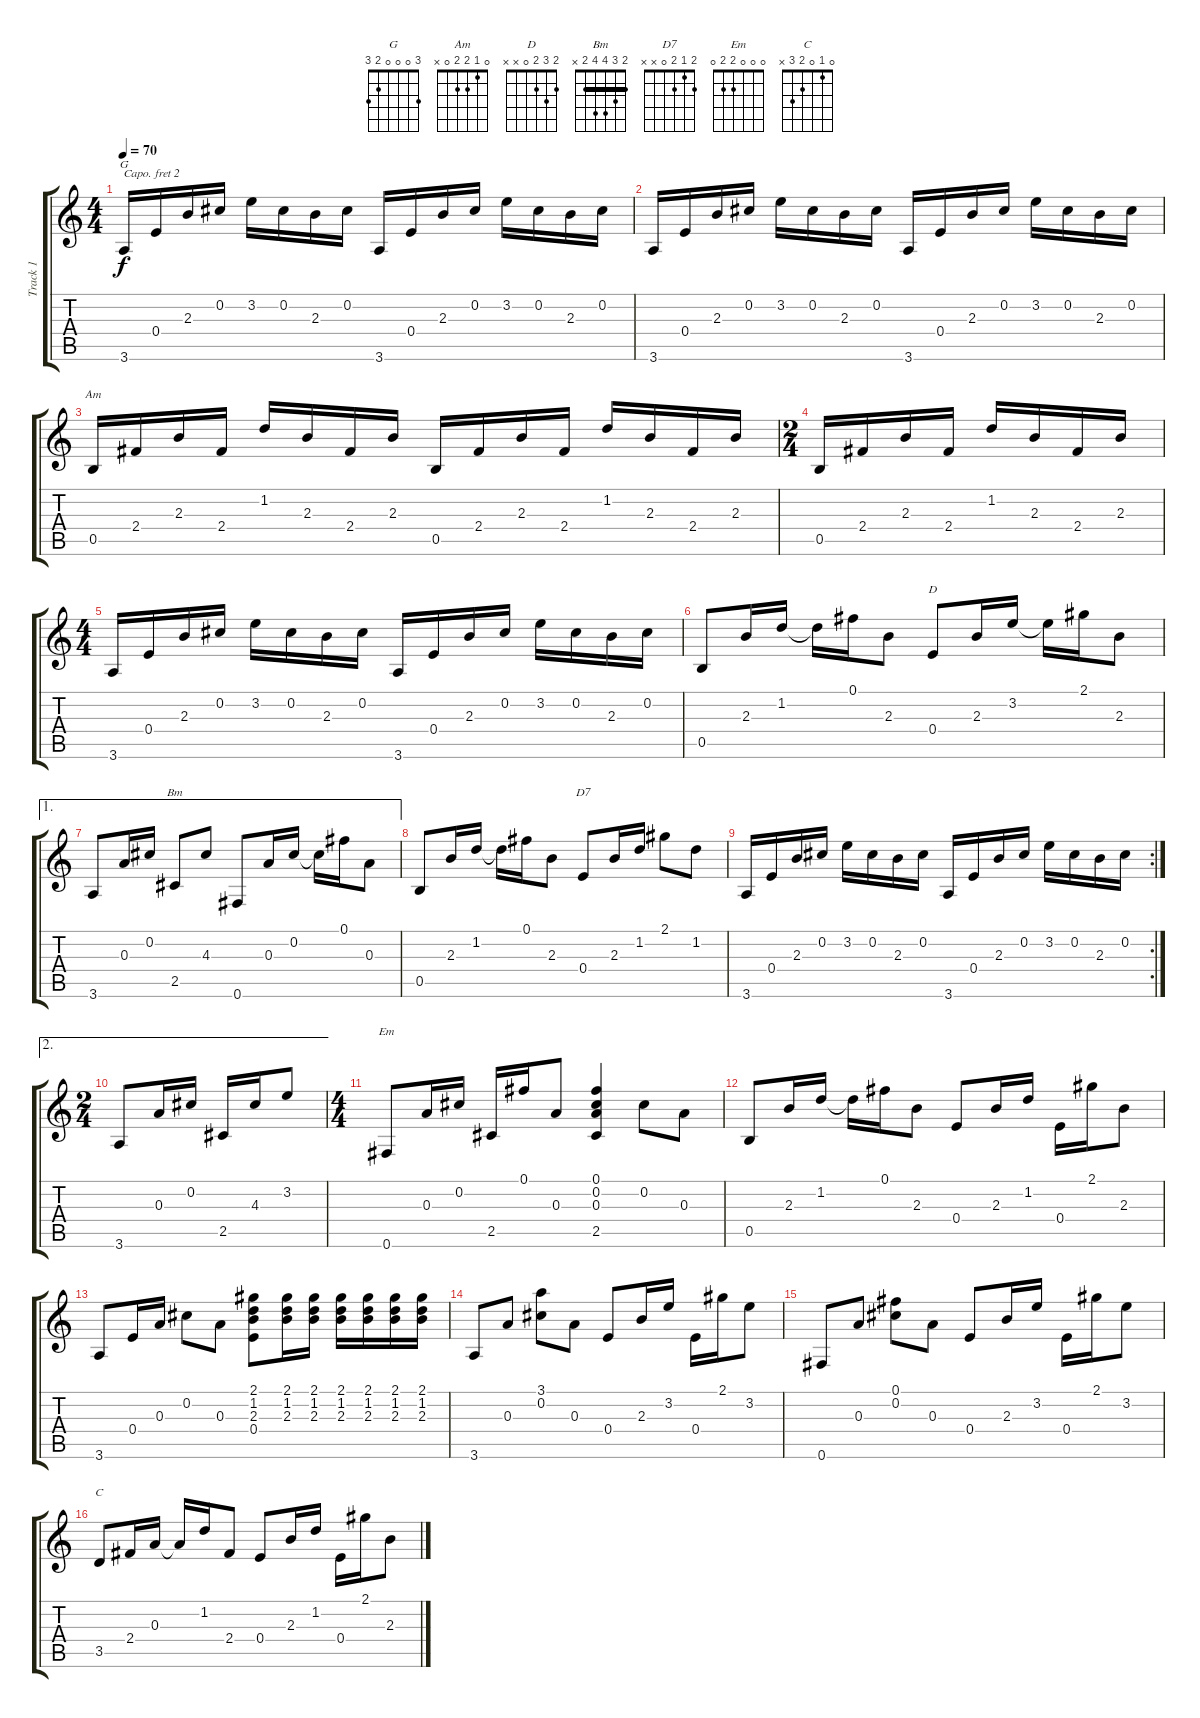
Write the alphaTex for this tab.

\track ("Track 1" "Track 1") {instrument electricguitarclean}
\staff {score tabs}
\capo 2
\tuning (E4 B3 G3 D3 A2 E2) {hide}
\chord ("G" 3 0 0 0 2 3)
\chord ("Am" 0 1 2 2 0 x)
\chord ("D" 2 3 2 0 x x)
\chord ("Bm" 2 3 4 4 2 x) {barre 2}
\chord ("D7" 2 1 2 0 x x)
\chord ("Em" 0 0 0 2 2 0)
\chord ("C" 0 1 0 2 3 x)
\ts (4 4)
\tempo 70
\clef g2
\ks c
3.6.16{ch "G" dy f} 0.4.16 2.3.16 0.2.16 3.2.16 0.2.16 2.3.16 0.2.16 3.6.16 0.4.16 2.3.16 0.2.16 3.2.16 0.2.16 2.3.16 0.2.16 |
3.6.16 0.4.16 2.3.16 0.2.16 3.2.16 0.2.16 2.3.16 0.2.16 3.6.16 0.4.16 2.3.16 0.2.16 3.2.16 0.2.16 2.3.16 0.2.16 |
0.5.16{ch "Am"} 2.4.16 2.3.16 2.4.16 1.2.16 2.3.16 2.4.16 2.3.16 0.5.16 2.4.16 2.3.16 2.4.16 1.2.16 2.3.16 2.4.16 2.3.16 |
\ts (2 4)
0.5.16 2.4.16 2.3.16 2.4.16 1.2.16 2.3.16 2.4.16 2.3.16 |
\ts (4 4)
3.6.16 0.4.16 2.3.16 0.2.16 3.2.16 0.2.16 2.3.16 0.2.16 3.6.16 0.4.16 2.3.16 0.2.16 3.2.16 0.2.16 2.3.16 0.2.16 |
0.5.8 2.3.16 1.2.16 1.2{t}.16 0.1.16 2.3.8 0.4.8{ch "D"} 2.3.16 3.2.16 3.2{t}.16 2.1.16 2.3.8 |
\ae 1
3.6.8 0.3.16 0.2.16 2.5.8{ch "Bm"} 4.3.8 0.6.8 0.3.16 0.2.16 0.2{t}.16 0.1.16 0.3.8 |
0.5.8 2.3.16 1.2.16 1.2{t}.16 0.1.16 2.3.8 0.4.8{ch "D7"} 2.3.16 1.2.16 2.1.8 1.2.8 |
\rc 2
3.6.16 0.4.16 2.3.16 0.2.16 3.2.16 0.2.16 2.3.16 0.2.16 3.6.16 0.4.16 2.3.16 0.2.16 3.2.16 0.2.16 2.3.16 0.2.16 |
\ae 2
\ts (2 4)
3.6.8 0.3.16 0.2.16 2.5.16 4.3.16 3.2.8 |
\ts (4 4)
0.6.8{ch "Em"} 0.3.16 0.2.16 2.5.16 0.1.16 0.3.8 (0.1 0.2 0.3 2.5).4 0.2.8 0.3.8 |
0.5.8 2.3.16 1.2.16 1.2{t}.16 0.1.16 2.3.8 0.4.8 2.3.16 1.2.16 0.4.16 2.1.16 2.3.8 |
3.6.8 0.4.16 0.3.16 0.2.8 0.3.8 (2.1 1.2 2.3 0.4).8 (2.1 1.2 2.3).16 (2.1 1.2 2.3).16 (2.1 1.2 2.3).16 (2.1 1.2 2.3).16 (2.1 1.2 2.3).16 (2.1 1.2 2.3).16 |
3.6.8 0.3.8 (3.1 0.2).8 0.3.8 0.4.8 2.3.16 3.2.16 0.4.16 2.1.16 3.2.8 |
0.6.8 0.3.8 (0.1 0.2).8 0.3.8 0.4.8 2.3.16 3.2.16 0.4.16 2.1.16 3.2.8 |
3.5.8{ch "C"} 2.4.16 0.3.16 0.3{t}.16 1.2.16 2.4.8 0.4.8 2.3.16 1.2.16 0.4.16 2.1.16 2.3.8
